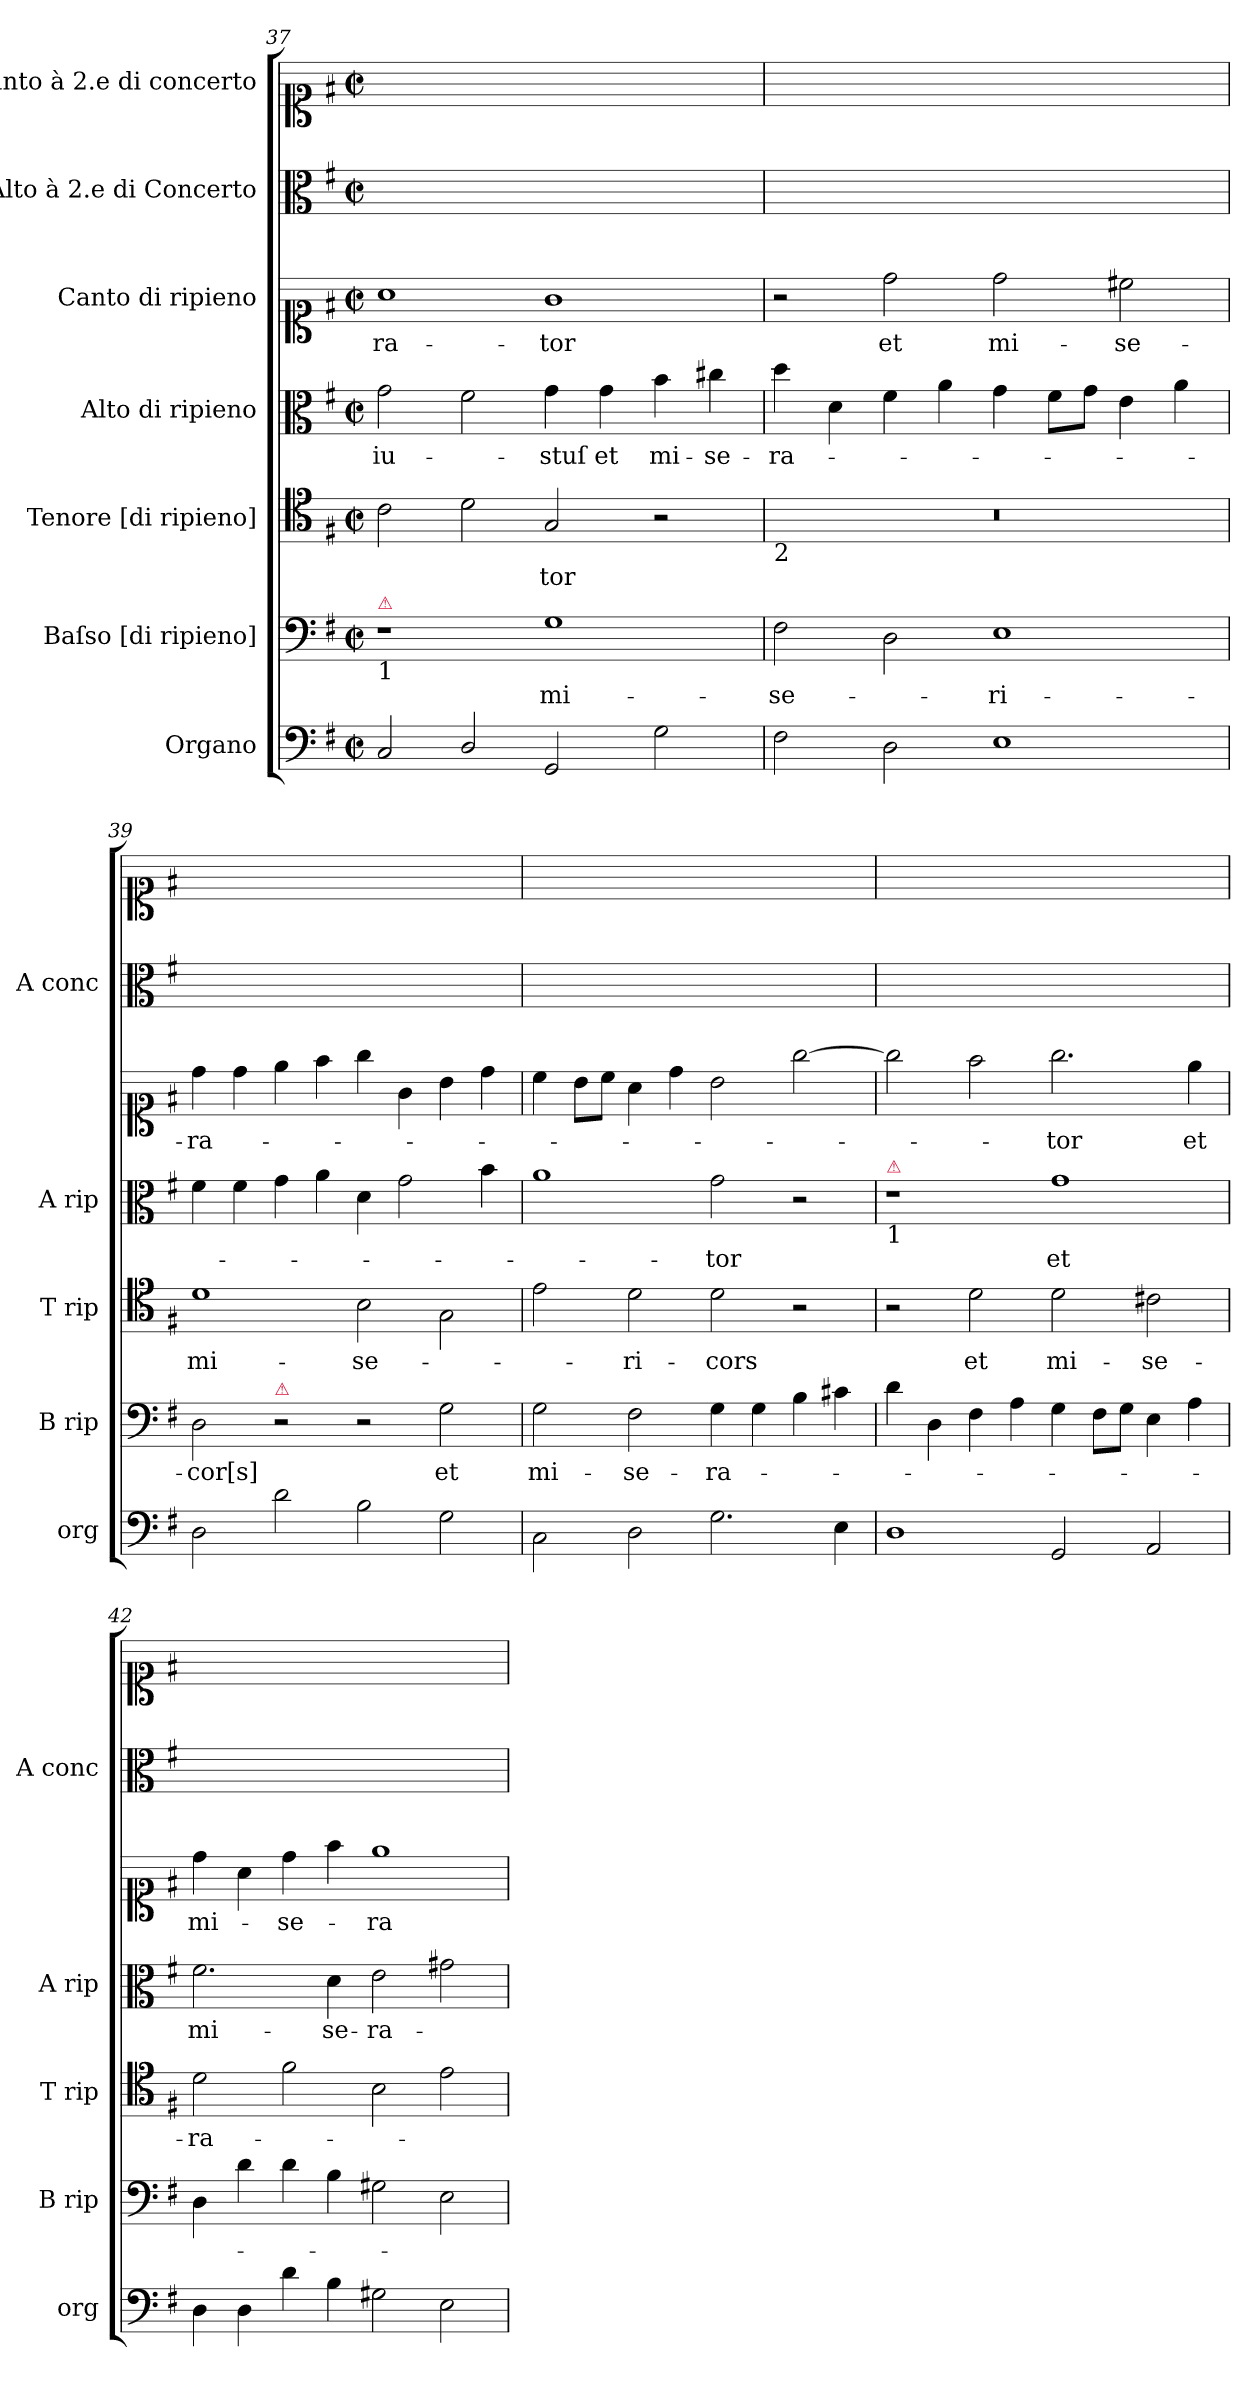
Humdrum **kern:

**kern	**kern	**text	**kern	**text	**kern	**text	**kern	**text	**kern	**kern
*part7	*part6	*part6	*part5	*part5	*part4	*part4	*part3	*part3	*part2	*part1
*staff7	*staff6	*staff6	*staff5	*staff5	*staff4	*staff4	*staff3	*staff3	*staff2	*staff1
*I"Organo	*I"Baſso [di ripieno]	*	*I"Tenore [di ripieno]	*	*I"Alto di ripieno	*	*I"Canto di ripieno	*	*I"Alto à 2.e di Concerto	*I"Canto à 2.e di concerto
*I'org	*I'B rip	*	*I'T rip	*	*I'A rip	*	*	*	*I'A conc	*
*clefF4	*clefF4	*	*clefC4	*	*clefC3	*	*clefC1	*	*clefC3	*clefC1
*k[f#]	*k[f#]	*	*k[f#]	*	*k[f#]	*	*k[f#]	*	*k[f#]	*k[f#]
*M2/1	*M2/1	*	*M2/1	*	*M2/1	*	*M2/1	*	*M2/1	*M2/1
*met(c|)	*met(c|)	*	*met(c|)	*	*met(c|)	*	*met(c|)	*	*met(c|)	*met(c|)
=37	=37	=37	=37	=37	=37	=37	=37	=37	=37	=37
!	!LO:TX:a:color=crimson:t=⚠	!	!	!	!	!	!	!	!	!
!	!LO:TX:b:t=1	!	!	!	!	!	!	!	!	!
2C/	1r	.	2c\	.	2g\	iu-	1a	-ra-	0ryy	0ryy
2D/	.	.	2d\	.	2f#\	.	.	.	.	.
2GG/	1G	mi-	2G/	-tor	4g\	-stuſ	1g	-tor	.	.
.	.	.	.	.	4g\	et	.	.	.	.
2G\	.	.	2r	.	4b\	mi-	.	.	.	.
.	.	.	.	.	4cc#X\	-se-	.	.	.	.
=38	=38	=38	=38	=38	=38	=38	=38	=38	=38	=38
!	!	!	!LO:TX:b:t=2	!	!	!	!	!	!	!
2F#\	2F#\	-se-	0r	.	4dd\	-ra-	2r	.	0ryy	0ryy
.	.	.	.	.	4d\	.	.	.	.	.
2D\	2D\	.	.	.	4f#\	.	2dd\	et	.	.
.	.	.	.	.	4a\	.	.	.	.	.
1E	1E	-ri-	.	.	4g\	.	2dd\	mi-	.	.
.	.	.	.	.	8f#\L	.	.	.	.	.
.	.	.	.	.	8g\J	.	.	.	.	.
.	.	.	.	.	4e\	.	2cc#X\	-se-	.	.
.	.	.	.	.	4a\	.	.	.	.	.
=39	=39	=39	=39	=39	=39	=39	=39	=39	=39	=39
2D\	2D\	-cor[s]	1d	mi-	4f#\	.	4dd\	-ra-	0ryy	0ryy
.	.	.	.	.	4f#\	.	4dd\	.	.	.
!	!LO:TX:a:color=crimson:t=⚠	!	!	!	!	!	!	!	!	!
2d\	2r	.	.	.	4g\	.	4ee\	.	.	.
.	.	.	.	.	4a\	.	4ff#\	.	.	.
2B\	2r	.	2B\	-se-	4d\	.	4gg\	.	.	.
.	.	.	.	.	2g\	.	4g\	.	.	.
2G\	2G\	et	2G\	.	.	.	4b\	.	.	.
.	.	.	.	.	4b\	.	4dd\	.	.	.
=40	=40	=40	=40	=40	=40	=40	=40	=40	=40	=40
2C\	2G\	mi-	2e\	.	1a	.	4cc\	.	0ryy	0ryy
.	.	.	.	.	.	.	8b\L	.	.	.
.	.	.	.	.	.	.	8cc\J	.	.	.
2D\	2F#\	-se-	2d\	-ri-	.	.	4a\	.	.	.
.	.	.	.	.	.	.	4dd\	.	.	.
2.G\	4G\	-ra-	2d\	-cors	2g\	-tor	2b\	.	.	.
.	4G\	.	.	.	.	.	.	.	.	.
.	4B\	.	2r	.	2r	.	[2gg\	.	.	.
4E\	4c#X\	.	.	.	.	.	.	.	.	.
=41	=41	=41	=41	=41	=41	=41	=41	=41	=41	=41
!	!	!	!	!	!LO:TX:a:color=crimson:t=⚠	!	!	!	!	!
!	!	!	!	!	!LO:TX:b:t=1	!	!	!	!	!
1D	4d\	.	2r	.	1r	.	2gg\]	.	0ryy	0ryy
.	4D\	.	.	.	.	.	.	.	.	.
.	4F#\	.	2d\	et	.	.	2ff#\	.	.	.
.	4A\	.	.	.	.	.	.	.	.	.
2GG/	4G\	.	2d\	mi-	1g	et	2.gg\	-tor	.	.
.	8F#\L	.	.	.	.	.	.	.	.	.
.	8G\J	.	.	.	.	.	.	.	.	.
2AA/	4E\	.	2c#X\	-se-	.	.	.	.	.	.
.	4A\	.	.	.	.	.	4ee\	et	.	.
=42	=42	=42	=42	=42	=42	=42	=42	=42	=42	=42
4D\	4D\	.	2d\	-ra-	2.f#\	mi-	4dd\	mi-	0ryy	0ryy
4D\	4d\	.	.	.	.	.	4a\	.	.	.
4d\	4d\	.	2f#\	.	.	.	4dd\	-se-	.	.
4B\	4B\	.	.	.	4d\	-se-	4ff#\	.	.	.
2G#X\	2G#X\	.	2B\	.	2e\	-ra-	1ee	-ra-	.	.
2E\	2E\	.	2e\	.	2g#X\	.	.	.	.	.
=	=	=	=	=	=	=	=	=	=	=
*-	*-	*-	*-	*-	*-	*-	*-	*-	*-	*-
